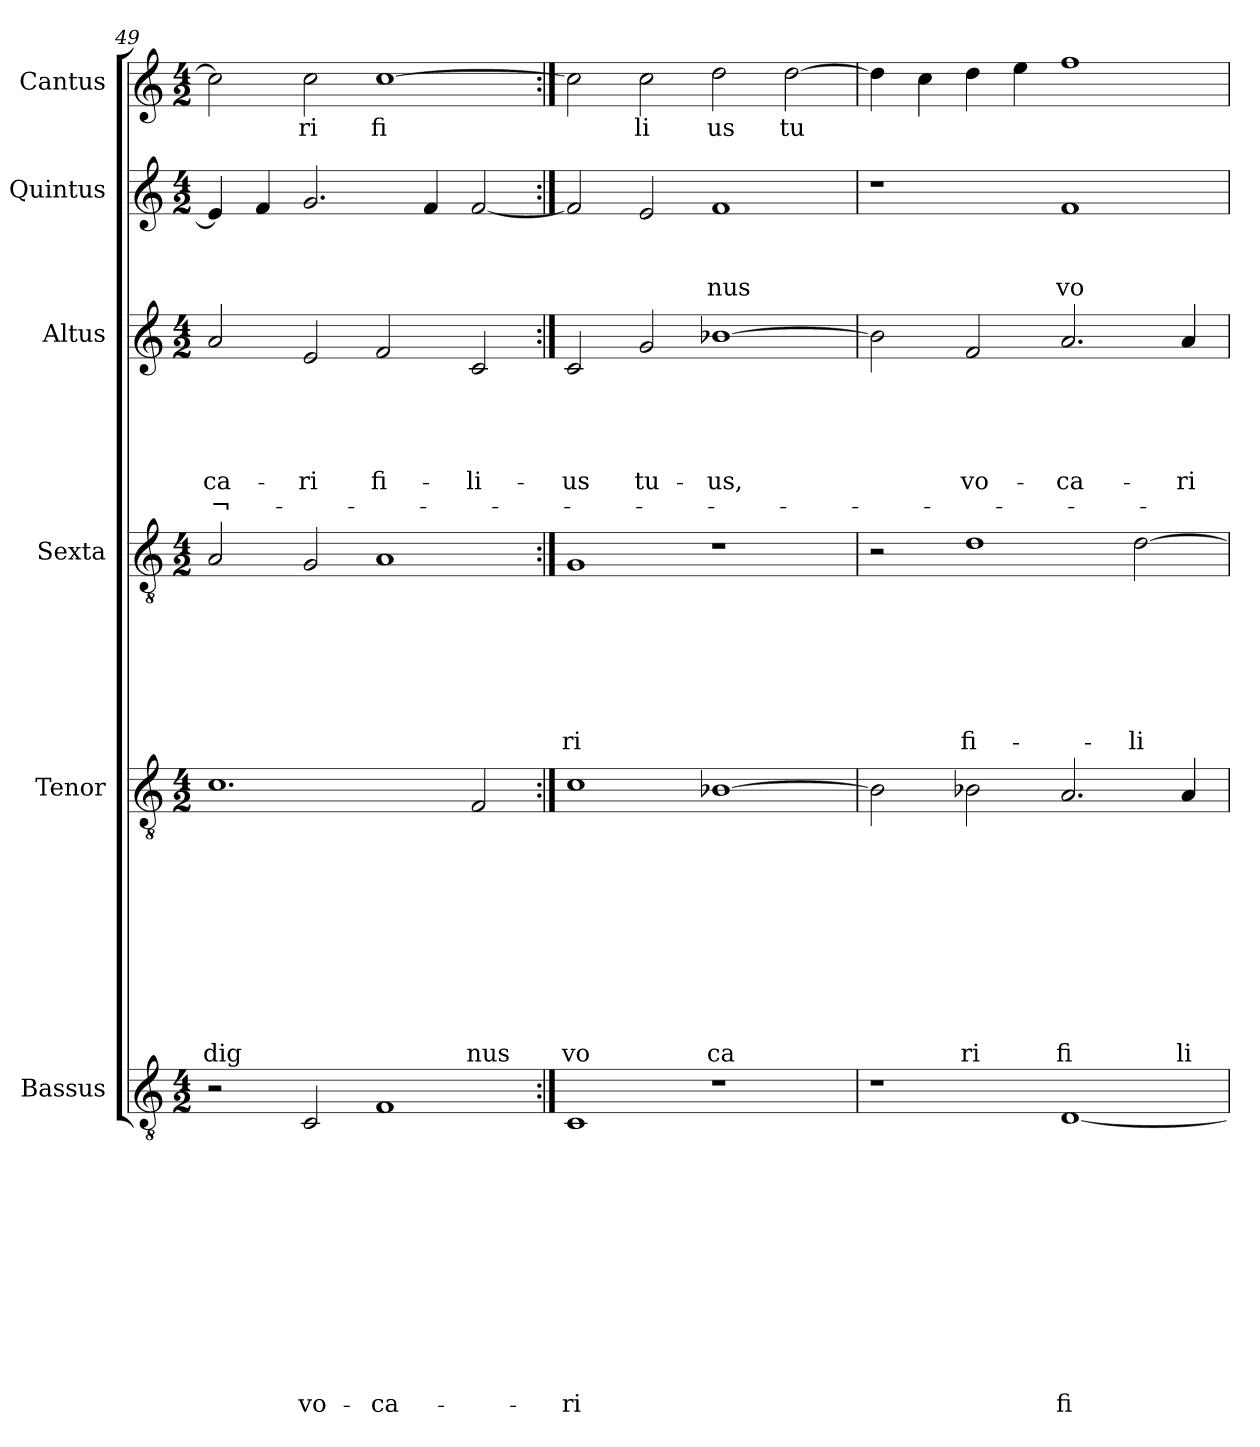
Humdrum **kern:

**kern	**text	**text	**text	**text	**text	**text	**text	**text	**text	**text	**text	**text	**kern	**text	**text	**text	**text	**text	**text	**text	**text	**text	**text	**kern	**text	**text	**text	**text	**text	**text	**text	**kern	**text	**text	**text	**text	**text	**text	**kern	**text	**text	**text	**kern	**text
*part6	*part6	*part6	*part6	*part6	*part6	*part6	*part6	*part6	*part6	*part6	*part6	*part6	*part5	*part5	*part5	*part5	*part5	*part5	*part5	*part5	*part5	*part5	*part5	*part4	*part4	*part4	*part4	*part4	*part4	*part4	*part4	*part3	*part3	*part3	*part3	*part3	*part3	*part3	*part2	*part2	*part2	*part2	*part1	*part1
*staff6	*staff6	*staff6	*staff6	*staff6	*staff6	*staff6	*staff6	*staff6	*staff6	*staff6	*staff6	*staff6	*staff5	*staff5	*staff5	*staff5	*staff5	*staff5	*staff5	*staff5	*staff5	*staff5	*staff5	*staff4	*staff4	*staff4	*staff4	*staff4	*staff4	*staff4	*staff4	*staff3	*staff3	*staff3	*staff3	*staff3	*staff3	*staff3	*staff2	*staff2	*staff2	*staff2	*staff1	*staff1
*I"Bassus	*	*	*	*	*	*	*	*	*	*	*	*	*I"Tenor	*	*	*	*	*	*	*	*	*	*	*I"Sexta	*	*	*	*	*	*	*	*I"Altus	*	*	*	*	*	*	*I"Quintus	*	*	*	*I"Cantus	*
*I'Bassus	*	*	*	*	*	*	*	*	*	*	*	*	*I'Tenor	*	*	*	*	*	*	*	*	*	*	*	*	*	*	*	*	*	*	*I'Altus	*	*	*	*	*	*	*I'Quintus	*	*	*	*I'Cantus	*
*clefGv2	*	*	*	*	*	*	*	*	*	*	*	*	*clefGv2	*	*	*	*	*	*	*	*	*	*	*clefGv2	*	*	*	*	*	*	*	*clefG2	*	*	*	*	*	*	*clefG2	*	*	*	*clefG2	*
*k[]	*	*	*	*	*	*	*	*	*	*	*	*	*k[]	*	*	*	*	*	*	*	*	*	*	*k[]	*	*	*	*	*	*	*	*k[]	*	*	*	*	*	*	*k[]	*	*	*	*k[]	*
*C:	*	*	*	*	*	*	*	*	*	*	*	*	*C:	*	*	*	*	*	*	*	*	*	*	*C:	*	*	*	*	*	*	*	*C:	*	*	*	*	*	*	*C:	*	*	*	*C:	*
*M4/2	*	*	*	*	*	*	*	*	*	*	*	*	*M4/2	*	*	*	*	*	*	*	*	*	*	*M4/2	*	*	*	*	*	*	*	*M4/2	*	*	*	*	*	*	*M4/2	*	*	*	*M4/2	*
=49	=49	=49	=49	=49	=49	=49	=49	=49	=49	=49	=49	=49	=49	=49	=49	=49	=49	=49	=49	=49	=49	=49	=49	=49	=49	=49	=49	=49	=49	=49	=49	=49	=49	=49	=49	=49	=49	=49	=49	=49	=49	=49	=49	=49
!	!	!	!	!	!	!	!	!	!	!	!	!	!	!	!	!	!	!	!	!	!	!	!LO:LY:b	!	!	!	!	!	!	!	!	!	!	!	!	!	!LO:LY:b	!LO:LY:b	!	!	!	!	!	!
2r	.	.	.	.	.	.	.	.	.	.	.	.	1.c	.	.	.	.	.	.	.	.	.	dig	2A/	.	.	.	.	.	.	.	2a/	.	.	.	.	-ca-	-¬-	4e/]	.	.	.	2cc\]	.
.	.	.	.	.	.	.	.	.	.	.	.	.	.	.	.	.	.	.	.	.	.	.	.	.	.	.	.	.	.	.	.	.	.	.	.	.	.	.	4f/	.	.	.	.	.
!	!	!	!	!	!	!	!	!	!	!	!	!LO:LY:b	!	!	!	!	!	!	!	!	!	!	!	!	!	!	!	!	!	!	!	!	!	!	!	!	!LO:LY:b	!	!	!	!	!	!	!LO:LY:b
2C/	.	.	.	.	.	.	.	.	.	.	.	vo-	.	.	.	.	.	.	.	.	.	.	.	2G/	.	.	.	.	.	.	.	2e/	.	.	.	.	-ri	.	2.g/	.	.	.	2cc\	ri
!	!	!	!	!	!	!	!	!	!	!	!	!LO:LY:b	!	!	!	!	!	!	!	!	!	!	!	!	!	!	!	!	!	!	!	!	!	!	!	!	!LO:LY:b	!	!	!	!	!	!	!LO:LY:b
1F	.	.	.	.	.	.	.	.	.	.	.	-ca-	.	.	.	.	.	.	.	.	.	.	.	1A	.	.	.	.	.	.	.	2f/	.	.	.	.	fi-	.	.	.	.	.	[>1cc	fi
.	.	.	.	.	.	.	.	.	.	.	.	.	.	.	.	.	.	.	.	.	.	.	.	.	.	.	.	.	.	.	.	.	.	.	.	.	.	.	4f/	.	.	.	.	.
!	!	!	!	!	!	!	!	!	!	!	!	!	!	!	!	!	!	!	!	!	!	!	!LO:LY:b	!	!	!	!	!	!	!	!	!	!	!	!	!	!LO:LY:b	!	!	!	!	!	!	!
.	.	.	.	.	.	.	.	.	.	.	.	.	2F/	.	.	.	.	.	.	.	.	.	nus	.	.	.	.	.	.	.	.	2c/	.	.	.	.	-li-	.	[<2f/	.	.	.	.	.
=50:|!	=50:|!	=50:|!	=50:|!	=50:|!	=50:|!	=50:|!	=50:|!	=50:|!	=50:|!	=50:|!	=50:|!	=50:|!	=50:|!	=50:|!	=50:|!	=50:|!	=50:|!	=50:|!	=50:|!	=50:|!	=50:|!	=50:|!	=50:|!	=50:|!	=50:|!	=50:|!	=50:|!	=50:|!	=50:|!	=50:|!	=50:|!	=50:|!	=50:|!	=50:|!	=50:|!	=50:|!	=50:|!	=50:|!	=50:|!	=50:|!	=50:|!	=50:|!	=50:|!	=50:|!
!	!	!	!	!	!	!	!	!	!	!	!	!LO:LY:b	!	!	!	!	!	!	!	!	!	!	!LO:LY:b	!	!	!	!	!	!	!	!LO:LY:b	!	!	!	!	!	!LO:LY:b	!	!	!	!	!	!	!
1C	.	.	.	.	.	.	.	.	.	.	.	-ri	1c	.	.	.	.	.	.	.	.	.	vo	1G	.	.	.	.	.	.	-ri	2c/	.	.	.	.	-us	.	2f/]	.	.	.	2cc\]	.
!	!	!	!	!	!	!	!	!	!	!	!	!	!	!	!	!	!	!	!	!	!	!	!	!	!	!	!	!	!	!	!	!	!	!	!	!	!LO:LY:b	!	!	!	!	!	!	!LO:LY:b
.	.	.	.	.	.	.	.	.	.	.	.	.	.	.	.	.	.	.	.	.	.	.	.	.	.	.	.	.	.	.	.	2g/	.	.	.	.	tu-	.	2e/	.	.	.	2cc\	li
!	!	!	!	!	!	!	!	!	!	!	!	!	!	!	!	!	!	!	!	!	!	!	!LO:LY:b	!	!	!	!	!	!	!	!	!	!	!	!	!	!LO:LY:b	!	!	!	!	!LO:LY:b	!	!LO:LY:b
1r	.	.	.	.	.	.	.	.	.	.	.	.	[>1B-X	.	.	.	.	.	.	.	.	.	ca	1r	.	.	.	.	.	.	.	[>1b-X	.	.	.	.	-us,	.	1f	.	.	nus	2dd\	us
!	!	!	!	!	!	!	!	!	!	!	!	!	!	!	!	!	!	!	!	!	!	!	!	!	!	!	!	!	!	!	!	!	!	!	!	!	!	!	!	!	!	!	!	!LO:LY:b
.	.	.	.	.	.	.	.	.	.	.	.	.	.	.	.	.	.	.	.	.	.	.	.	.	.	.	.	.	.	.	.	.	.	.	.	.	.	.	.	.	.	.	[>2dd\	tu
=51	=51	=51	=51	=51	=51	=51	=51	=51	=51	=51	=51	=51	=51	=51	=51	=51	=51	=51	=51	=51	=51	=51	=51	=51	=51	=51	=51	=51	=51	=51	=51	=51	=51	=51	=51	=51	=51	=51	=51	=51	=51	=51	=51	=51
1r	.	.	.	.	.	.	.	.	.	.	.	.	2B-\]	.	.	.	.	.	.	.	.	.	.	2r	.	.	.	.	.	.	.	2b-\]	.	.	.	.	.	.	1r	.	.	.	4dd\]	.
.	.	.	.	.	.	.	.	.	.	.	.	.	.	.	.	.	.	.	.	.	.	.	.	.	.	.	.	.	.	.	.	.	.	.	.	.	.	.	.	.	.	.	4cc\	.
!	!	!	!	!	!	!	!	!	!	!	!	!	!	!	!	!	!	!	!	!	!	!	!LO:LY:b	!	!	!	!	!	!	!	!LO:LY:b	!	!	!	!	!	!LO:LY:b	!	!	!	!	!	!	!
.	.	.	.	.	.	.	.	.	.	.	.	.	2B-X\	.	.	.	.	.	.	.	.	.	ri	1d	.	.	.	.	.	.	fi-	2f/	.	.	.	.	vo-	.	.	.	.	.	4dd\	.
.	.	.	.	.	.	.	.	.	.	.	.	.	.	.	.	.	.	.	.	.	.	.	.	.	.	.	.	.	.	.	.	.	.	.	.	.	.	.	.	.	.	.	4ee\	.
!	!	!	!	!	!	!	!	!	!	!	!	!LO:LY:b	!	!	!	!	!	!	!	!	!	!	!LO:LY:b	!	!	!	!	!	!	!	!	!	!	!	!	!	!LO:LY:b	!	!	!	!	!LO:LY:b	!	!
[<1D	.	.	.	.	.	.	.	.	.	.	.	fi-	2.A/	.	.	.	.	.	.	.	.	.	fi	.	.	.	.	.	.	.	.	2.a/	.	.	.	.	-ca-	.	1f	.	.	vo	1ff	.
!	!	!	!	!	!	!	!	!	!	!	!	!	!	!	!	!	!	!	!	!	!	!	!	!	!	!	!	!	!	!	!LO:LY:b	!	!	!	!	!	!	!	!	!	!	!	!	!
.	.	.	.	.	.	.	.	.	.	.	.	.	.	.	.	.	.	.	.	.	.	.	.	[<2d\	.	.	.	.	.	.	-li-	.	.	.	.	.	.	.	.	.	.	.	.	.
!	!	!	!	!	!	!	!	!	!	!	!	!	!	!	!	!	!	!	!	!	!	!	!LO:LY:b	!	!	!	!	!	!	!	!	!	!	!	!	!	!LO:LY:b	!	!	!	!	!	!	!
.	.	.	.	.	.	.	.	.	.	.	.	.	4A/	.	.	.	.	.	.	.	.	.	li	.	.	.	.	.	.	.	.	4a/	.	.	.	.	-ri	.	.	.	.	.	.	.
=	=	=	=	=	=	=	=	=	=	=	=	=	=	=	=	=	=	=	=	=	=	=	=	=	=	=	=	=	=	=	=	=	=	=	=	=	=	=	=	=	=	=	=	=
*-	*-	*-	*-	*-	*-	*-	*-	*-	*-	*-	*-	*-	*-	*-	*-	*-	*-	*-	*-	*-	*-	*-	*-	*-	*-	*-	*-	*-	*-	*-	*-	*-	*-	*-	*-	*-	*-	*-	*-	*-	*-	*-	*-	*-
